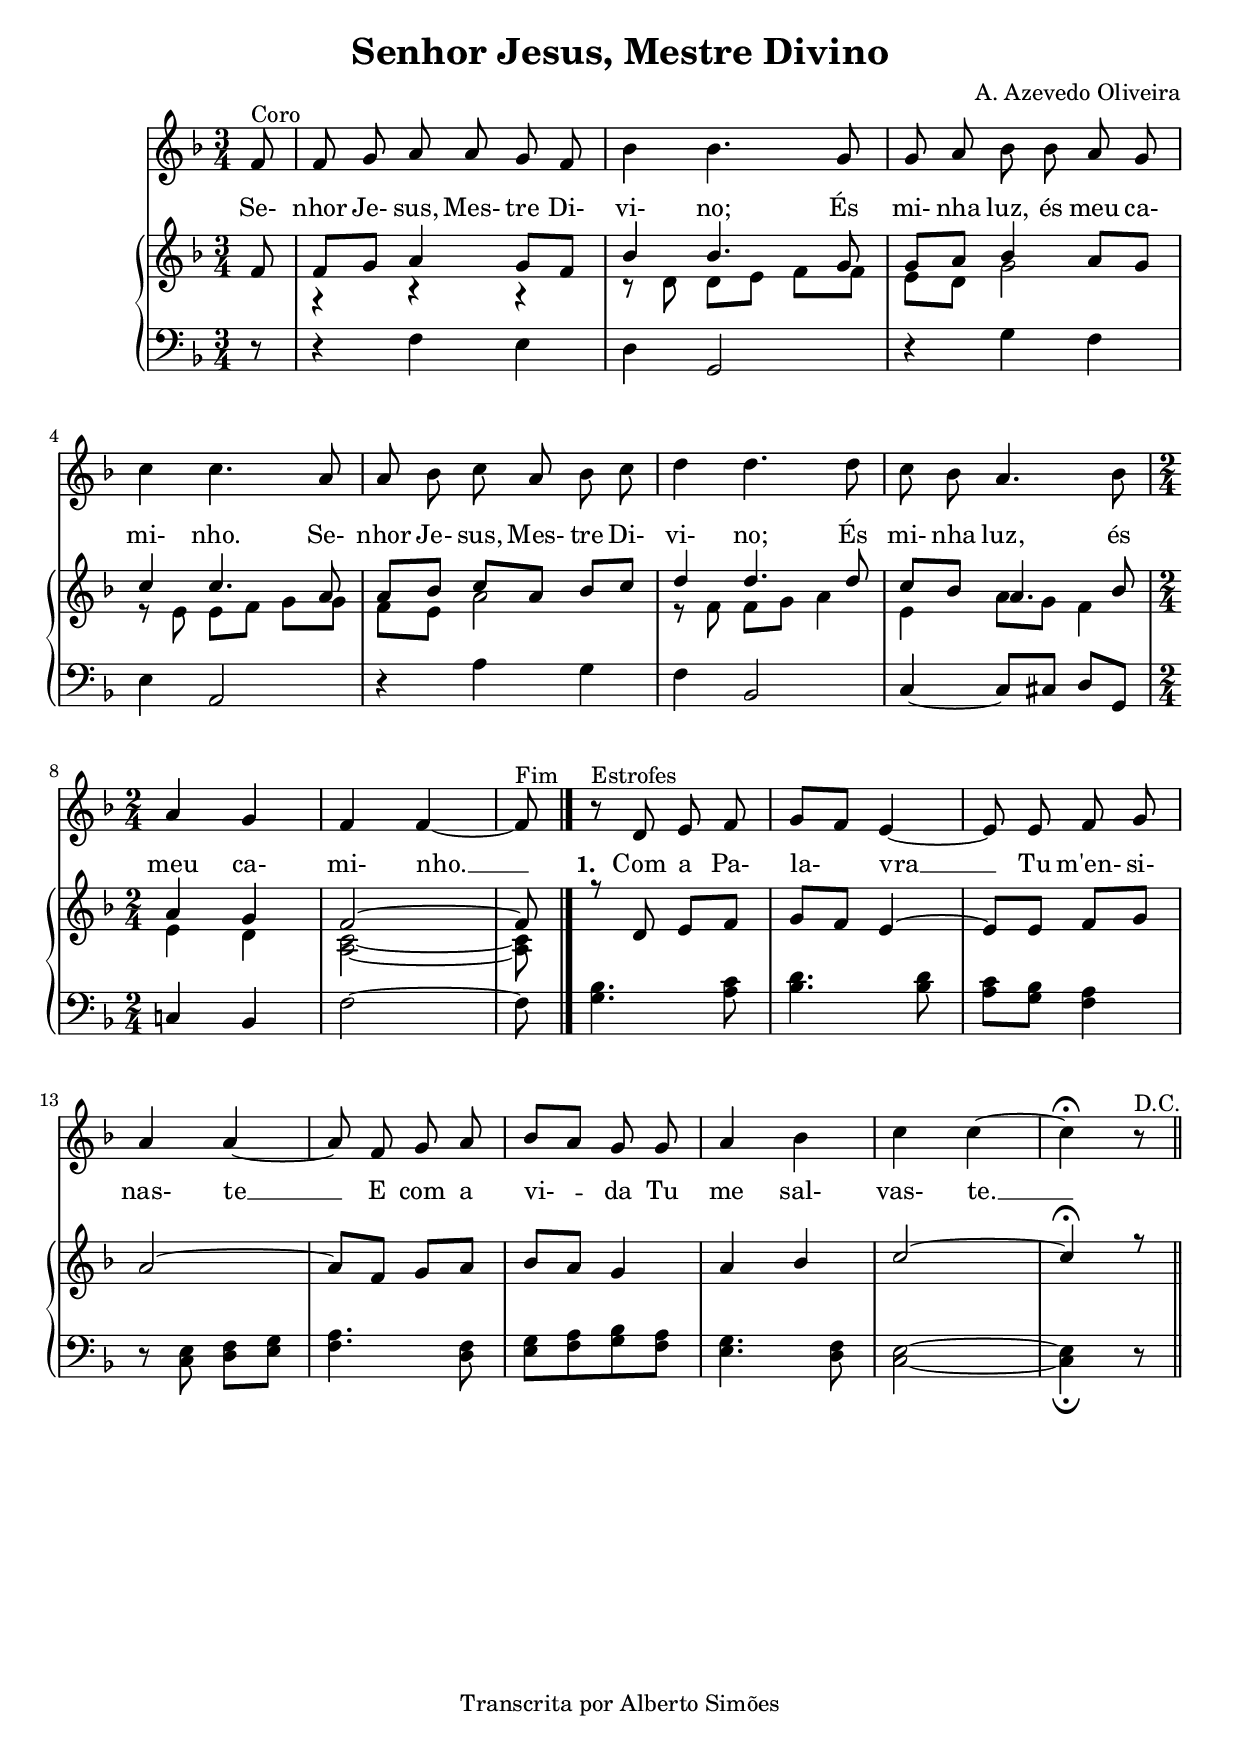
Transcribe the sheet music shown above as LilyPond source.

\version "2.14.0"

\header {
  title = "Senhor Jesus, Mestre Divino"
  composer = "A. Azevedo Oliveira"
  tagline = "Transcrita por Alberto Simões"

  ocasioes = "ofertorio"
  seccao   = "ofertorio"
}


global = {
  \key f \major
  \time 3/4
}

melody = \relative c' {
  \global
  \clef treble
  \autoBeamOff

  \partial 8 f8^\markup{Coro} | f g a a g f | bes4 bes4. g8 | g a bes bes a g |

  \break

  c4 c4. a8 | a bes c a bes c | d4 d4. d8 | c bes a4. bes8 |
  \break
  \time 2/4 a4 g | f f ~ | f8^\markup{Fim} \bar "|."

  \set Timing.measurePosition = #(ly:make-moment 0 8)
  r8^\markup{Estrofes} d e f | g[ f] e4 ~ | e8 e f g |
  a4 a ~ | a8 f g a | bes8[ a] g g | a4 bes | c c ~ | c \fermata r8^\markup{D.C.} \bar "||"
}

text = {
  \lyricmode {
    Se- nhor Je- sus, Mes- tre Di- vi- no;
    És mi- nha luz, és meu ca- mi- nho.
    Se- nhor Je- sus, Mes- tre Di- vi- no;
    És mi- nha luz, és meu ca- mi- nho. __
  }
  \set stanza = #"1. "
  \lyricmode {
    Com a Pa- la- vra __ Tu m'en- si- nas- te __
    E com a vi- -- da Tu me sal- vas- te. __
  }
}


upperA = \relative c' {
  \voiceOne

  \partial 8 f8 | f[ g] a4 g8[ f] | bes4 bes4. g8 | g[ a] bes4 a8[ g] |
  c4 c4. a8 | a8[ bes] c[ a] bes[ c] | d4 d4. d8 | c8[ bes] a4. bes8 |
  a4 g | f2 ~ f8 

  r8 d8 e[ f] | g[ f] e4 ~ | e8 e f[ g] |
  a2 ~ | a8 f g[ a] | bes[ a] g4 | a4 bes | c2 ~ | c4\fermata r8 \bar "||"
}


upperB = \relative c' {
  \voiceTwo
  
  \partial 8 s8 | r4 r r | r8 d8 d[ e] f[ f] | e[ d] g2 |
  r8 e8 e[ f] g[ g] | f[ e] a2 | r8 f8 f[ g] a4 | e a8[ g] f4 |
  e4 d | <a c>2 ~ | q8

  
}

upper = {
  \global
  \clef treble
  << \new Voice = "melB" \upperA 
     \new Voice \upperB >>
}


lower = {
  \global
  \clef bass
  \relative c {
    \partial 8 r8 | r4 f4 e | d g,2 | r4 g' f |
    e4 a,2 | r4 a' g | f bes,2 | c4 ~ c8[ cis] d[ g,] |
    c!4 bes | f'2 ~ | f8

    <g bes>4. <a c>8 | <bes d>4. q8 | <a c>8[ <g bes>] <f a>4 |
    r8 <c e>8 <d f>[ <e g>] | <f a>4. <d f>8 | <e g>[ <f a> <g bes> <f a>] |
    <e g>4. <d f>8 | <c e>2 ~ | q4_\fermata r8 \bar "||"
  }
}


\score {
  <<
    \new Voice = "mel" \melody
    \new PianoStaff <<
      \new Staff = "upper" \upper
      \new Staff = "lower" \lower
    >>
    \new Lyrics \with { alignAboveContext = "upper" }
                { \lyricsto "mel" \text}
  >>
  \layout {
    \context {
      \Staff \RemoveEmptyStaves       
      % \override VerticalAxisGroup #'remove-first = ##t
    }
    % \context {
    %   \Score
    %   \override StaffGrouper #'staff-staff-spacing #'padding = #0
    %   \override StaffGrouper #'staff-staff-spacing #'basic-distance = #0
    %   \override StaffGrouper #'staffgroup-staff-spacing  #'basic-distance = #0
    % }

    % #(layout-set-staff-size 18)
  }
  \midi {
    \context {
      \Score
      tempoWholesPerMinute = #(ly:make-moment 80 4)
    }
  }
}


